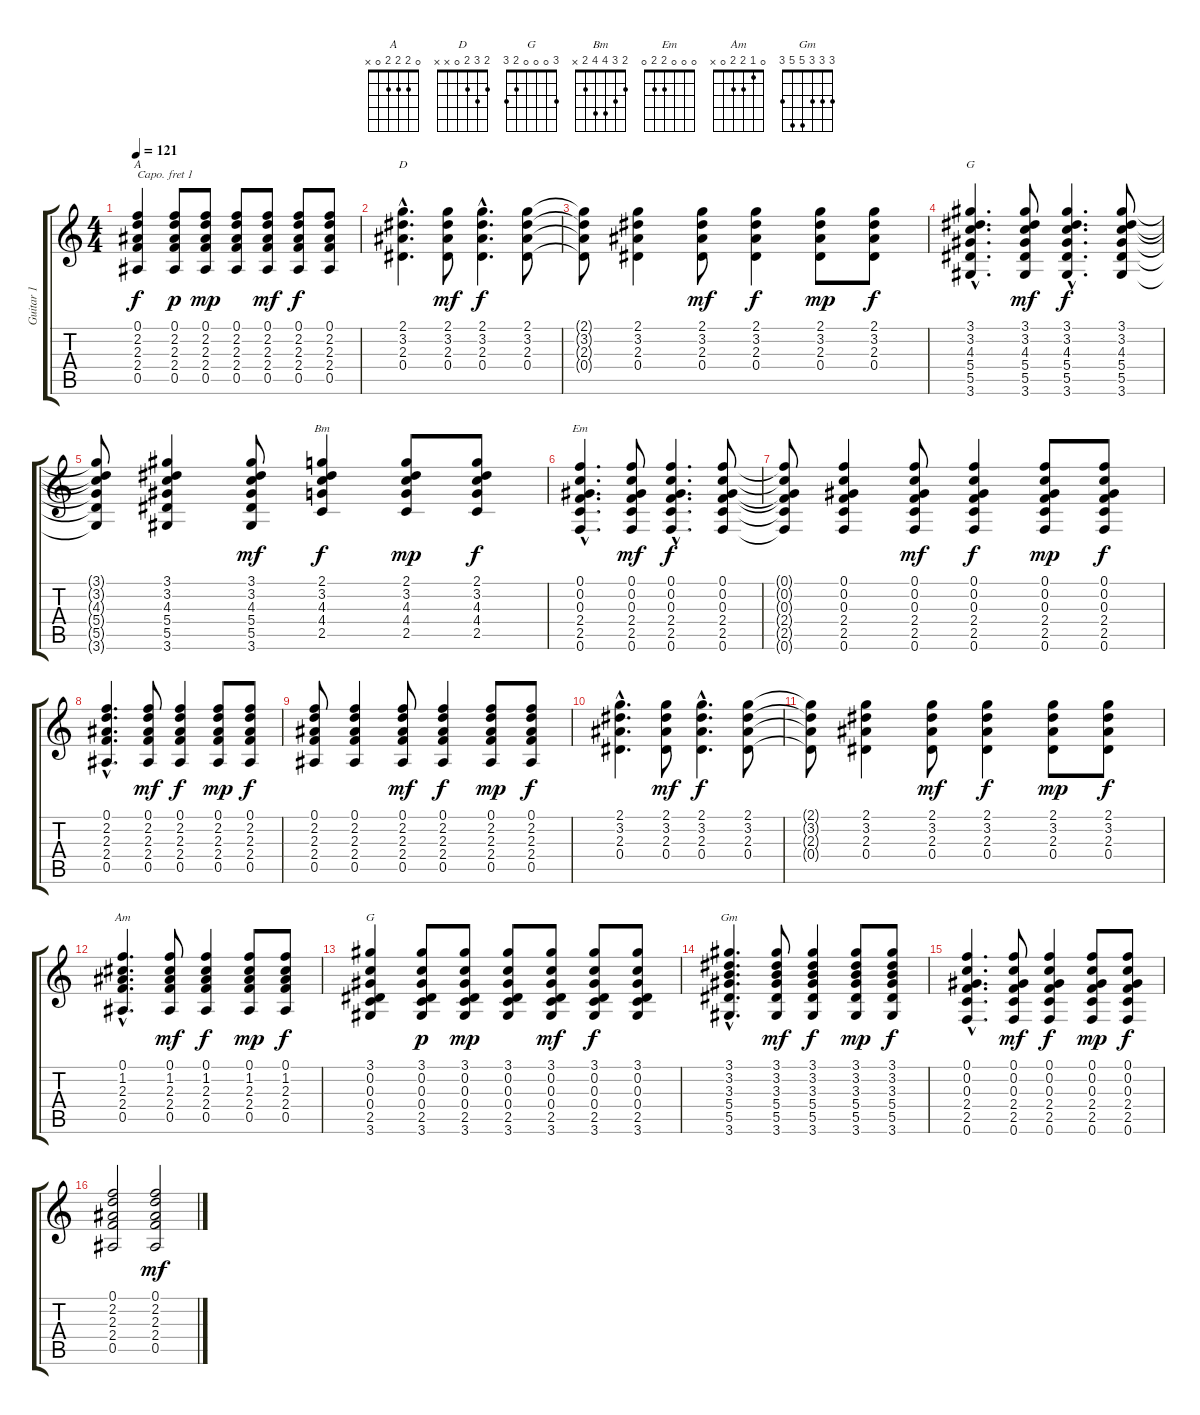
\track ("Guitar 1" "Guitar 1") {instrument acousticguitarsteel}
\staff {score tabs}
\capo 1
\tuning (E4 B3 G3 D3 A2 E2) {hide}
\chord ("A" 0 2 2 2 0 x)
\chord ("D" 2 3 2 0 x x)
\chord ("G" 3 3 4 5 5 3)
\chord ("Bm" 2 3 4 4 2 x)
\chord ("Em" 0 0 0 2 2 0)
\chord ("Am" 0 1 2 2 0 x)
\chord ("G" 3 0 0 0 2 3)
\chord ("Gm" 3 3 3 5 5 3)
\ts (4 4)
\tempo 121
\clef g2
\ks c
(0.1 2.2 2.3 2.4 0.5).4{ch "A" dy f balance 8} (0.1 2.2 2.3 2.4 0.5).8{dy p} (0.1 2.2 2.3 2.4 0.5).8{dy mp} (0.1 2.2 2.3 2.4 0.5).8 (0.1 2.2 2.3 2.4 0.5).8{dy mf} (0.1 2.2 2.3 2.4 0.5).8{dy f} (0.1 2.2 2.3 2.4 0.5).8 |
(2.1{hac} 3.2{hac} 2.3{hac} 0.4{hac}).4{d ch "D"} (2.1 3.2 2.3 0.4).8{dy mf} (2.1{hac} 3.2{hac} 2.3{hac} 0.4{hac}).4{d dy f} (2.1 3.2 2.3 0.4).8 |
(2.1{t} 3.2{t} 2.3{t} 0.4{t}).8 (2.1 3.2 2.3 0.4).4 (2.1 3.2 2.3 0.4).8{dy mf} (2.1 3.2 2.3 0.4).4{dy f} (2.1 3.2 2.3 0.4).8{dy mp} (2.1 3.2 2.3 0.4).8{dy f} |
(3.1{hac} 3.2{hac} 4.3{hac} 5.4{hac} 5.5{hac} 3.6{hac}).4{d ch "G"} (3.1 3.2 4.3 5.4 5.5 3.6).8{dy mf} (3.1{hac} 3.2{hac} 4.3{hac} 5.4{hac} 5.5{hac} 3.6{hac}).4{d dy f} (3.1 3.2 4.3 5.4 5.5 3.6).8 |
(3.1{t} 3.2{t} 4.3{t} 5.4{t} 5.5{t} 3.6{t}).8 (3.1 3.2 4.3 5.4 5.5 3.6).4 (3.1 3.2 4.3 5.4 5.5 3.6).8{dy mf} (2.1 3.2 4.3 4.4 2.5).4{ch "Bm" dy f} (2.1 3.2 4.3 4.4 2.5).8{dy mp} (2.1 3.2 4.3 4.4 2.5).8{dy f} |
(0.1{hac} 0.2{hac} 0.3{hac} 2.4{hac} 2.5{hac} 0.6{hac}).4{d ch "Em"} (0.1 0.2 0.3 2.4 2.5 0.6).8{dy mf} (0.1{hac} 0.2{hac} 0.3{hac} 2.4{hac} 2.5{hac} 0.6{hac}).4{d dy f} (0.1 0.2 0.3 2.4 2.5 0.6).8 |
(0.1{t} 0.2{t} 0.3{t} 2.4{t} 2.5{t} 0.6{t}).8 (0.1 0.2 0.3 2.4 2.5 0.6).4 (0.1 0.2 0.3 2.4 2.5 0.6).8{dy mf} (0.1 0.2 0.3 2.4 2.5 0.6).4{dy f} (0.1 0.2 0.3 2.4 2.5 0.6).8{dy mp} (0.1 0.2 0.3 2.4 2.5 0.6).8{dy f} |
(0.1{hac} 2.2{hac} 2.3{hac} 2.4{hac} 0.5{hac}).4{d} (0.1 2.2 2.3 2.4 0.5).8{dy mf} (0.1 2.2 2.3 2.4 0.5).4{dy f} (0.1 2.2 2.3 2.4 0.5).8{dy mp} (0.1 2.2 2.3 2.4 0.5).8{dy f} |
(0.1 2.2 2.3 2.4 0.5).8 (0.1 2.2 2.3 2.4 0.5).4 (0.1 2.2 2.3 2.4 0.5).8{dy mf} (0.1 2.2 2.3 2.4 0.5).4{dy f} (0.1 2.2 2.3 2.4 0.5).8{dy mp} (0.1 2.2 2.3 2.4 0.5).8{dy f} |
(2.1{hac} 3.2{hac} 2.3{hac} 0.4{hac}).4{d} (2.1 3.2 2.3 0.4).8{dy mf} (2.1{hac} 3.2{hac} 2.3{hac} 0.4{hac}).4{d dy f} (2.1 3.2 2.3 0.4).8 |
(2.1{t} 3.2{t} 2.3{t} 0.4{t}).8 (2.1 3.2 2.3 0.4).4 (2.1 3.2 2.3 0.4).8{dy mf} (2.1 3.2 2.3 0.4).4{dy f} (2.1 3.2 2.3 0.4).8{dy mp} (2.1 3.2 2.3 0.4).8{dy f} |
(0.1{hac} 1.2{hac} 2.3{hac} 2.4{hac} 0.5{hac}).4{d ch "Am"} (0.1 1.2 2.3 2.4 0.5).8{dy mf} (0.1 1.2 2.3 2.4 0.5).4{dy f} (0.1 1.2 2.3 2.4 0.5).8{dy mp} (0.1 1.2 2.3 2.4 0.5).8{dy f} |
(3.1 0.2 0.3 0.4 2.5 3.6).4{ch "G"} (3.1 0.2 0.3 0.4 2.5 3.6).8{dy p} (3.1 0.2 0.3 0.4 2.5 3.6).8{dy mp} (3.1 0.2 0.3 0.4 2.5 3.6).8 (3.1 0.2 0.3 0.4 2.5 3.6).8{dy mf} (3.1 0.2 0.3 0.4 2.5 3.6).8{dy f} (3.1 0.2 0.3 0.4 2.5 3.6).8 |
(3.1{hac} 3.2{hac} 3.3{hac} 5.4{hac} 5.5{hac} 3.6{hac}).4{d ch "Gm"} (3.1 3.2 3.3 5.4 5.5 3.6).8{dy mf} (3.1 3.2 3.3 5.4 5.5 3.6).4{dy f} (3.1 3.2 3.3 5.4 5.5 3.6).8{dy mp} (3.1 3.2 3.3 5.4 5.5 3.6).8{dy f} |
(0.1{hac} 0.2{hac} 0.3{hac} 2.4{hac} 2.5{hac} 0.6{hac}).4{d} (0.1 0.2 0.3 2.4 2.5 0.6).8{dy mf} (0.1 0.2 0.3 2.4 2.5 0.6).4{dy f} (0.1 0.2 0.3 2.4 2.5 0.6).8{dy mp} (0.1 0.2 0.3 2.4 2.5 0.6).8{dy f} |
(0.1 2.2 2.3 2.4 0.5).2 (0.1 2.2 2.3 2.4 0.5).2{dy mf}
